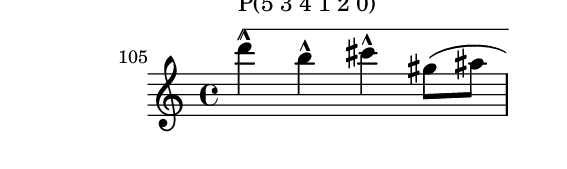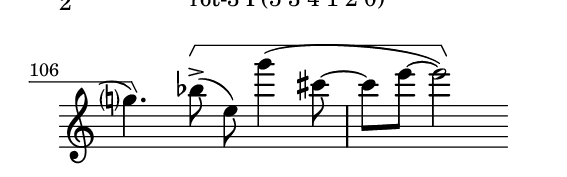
\version "2.10.33"

\include "../config/lib.ly"

\score {
  \new Staff {
      \time 4/4
      \relative c''' {
        \set Score.currentBarNumber = #105
        \bar ""
        \bracketUp
        \override TextScript #'extra-offset = #'( 0 . 1 )
        %% sujeito do fugato
        %% #s(5 3 4 1 2 0)
        d4-^\startGroup^\markup{P(5 3 4 1 2 0)} b-^ cis-^ gis8( ais
        g?4.)\colcheteC
        %% (rotacionar #s(5 3 4 1 2 0) 3) com expansão de intervalos
        \override TextScript #'extra-offset = #'( 0 . 3 )
        bes8->^\startGroup^\markup{rot-3 P(5 3 4 1 2 0)}( e,8) g'4( cis,8~
        cis e8~ e2)\stopGroup
      }
    }
  \layout {
    \context {
      \Staff \consists "Horizontal_bracket_engraver"
    }
  }
  \midi {}
}
\paper {
  paper-width = 9.6\cm
  paper-height = 3\cm
  line-width = 10.5\cm
  top-margin = -.1\cm
  left-margin = -1.2\cm
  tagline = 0
}
